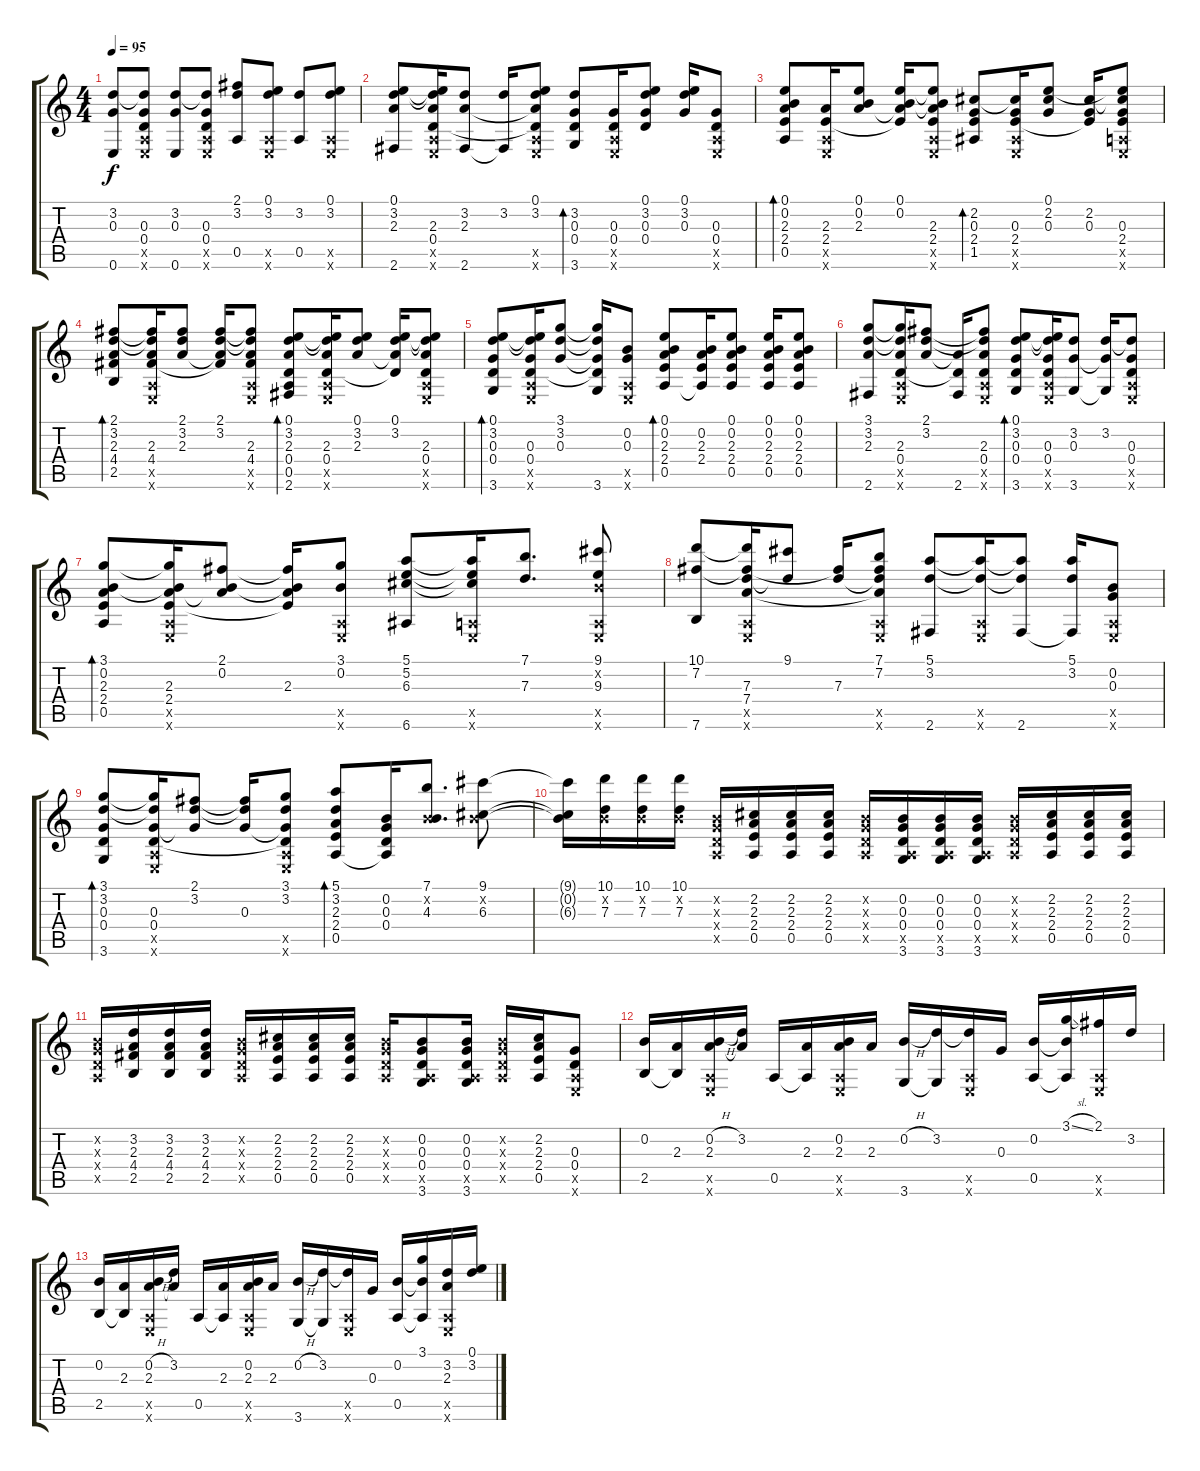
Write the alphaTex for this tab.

\track "" {instrument acousticguitarsteel}
\staff {score tabs}
\tuning (E4 B3 G3 D3 A2 E2) {hide}
\ts (4 4)
\tempo 95
\clef g2
\ks c
(3.2 0.3 0.6).8{dy f} (3.2{t} 0.3 0.4 0.5{x} 0.6{x}).8 (3.2 0.3 0.6).8 (3.2{t} 0.3 0.4 0.5{x} 0.6{x}).8 (2.1 3.2 0.5).8 (0.1 3.2 0.5{x} 0.6{x}).8 (3.2 0.5).8 (0.1 3.2 0.5{x} 0.6{x}).8 |
(0.1 3.2 2.3 2.6).8 (0.1{t} 3.2{t} 2.3 0.4 0.5{x} 0.6{x}).16 (3.2 2.3 2.6).8 (3.2 2.6{t}).16 (0.1 3.2 2.3{t} 0.4{t} 0.5{x} 0.6{x}).8 (3.2 0.3 0.4 3.6).8{bd 60} (0.3 0.4 0.5{x} 0.6{x}).16 (0.1 3.2 0.3 0.4).8 (0.1 3.2 0.3).16 (0.3 0.4 0.5{x} 0.6{x}).8 |
(0.1 0.2 2.3 2.4 0.5).8{bd 60} (2.3 2.4 0.5{x} 0.6{x}).16 (0.1 0.2 2.3).8 (0.1 0.2 2.3{t} 2.4{t}).16 (0.1{t} 0.2{t} 2.3 2.4 0.5{x} 0.6{x}).8 (2.2 0.3 2.4 1.5).8{bd 60} (2.2{t} 0.3 2.4 1.5{x} 0.6{x}).16 (0.1 2.2 0.3).8 (2.2 0.3 2.4{t}).16 (0.1{t} 2.2{t} 0.3 2.4 0.5{x} 0.6{x}).8 |
(2.1 3.2 2.3 4.4 2.5).8{bd 60} (2.1{t} 3.2{t} 2.3 4.4 0.5{x} 0.6{x}).16 (2.1 3.2 2.3).8 (2.1 3.2 2.3{t} 4.4{t}).16 (2.1{t} 3.2{t} 2.3 4.4 0.5{x} 0.6{x}).8 (0.1 3.2 2.3 0.4 0.5 2.6).8{bd 60} (0.1{t} 3.2{t} 2.3 0.4 0.5{x} 0.6{x}).16 (0.1 3.2 2.3).8 (0.1 3.2 2.3{t} 0.4{t}).16 (0.1{t} 3.2{t} 2.3 0.4 0.5{x} 0.6{x}).8 |
(0.1 3.2 0.3 0.4 3.6).8{bd 60} (0.1{t} 3.2{t} 0.3 0.4 0.5{x} 0.6{x}).16 (3.1 3.2 0.3).8 (3.1{t} 3.2{t} 0.3{t} 0.4{t} 3.6).16 (0.2 0.3 0.5{x} 0.6{x}).8 (0.1 0.2 2.3 2.4 0.5).8{bd 60} (0.2 2.3 2.4 0.5{t}).16 (0.1 0.2 2.3 2.4 0.5).8 (0.1 0.2 2.3 2.4 0.5).16 (0.1 0.2 2.3 2.4 0.5).8 |
(3.1 3.2 2.3 2.6).8 (3.1{t} 3.2{t} 2.3 0.4 0.5{x} 0.6{x}).16 (2.1 3.2 2.3{t}).8 (2.3{t} 0.4{t} 2.6).16 (2.1{t} 3.2{t} 2.3 0.4 0.5{x} 0.6{x}).8 (0.1 3.2 0.3 0.4 3.6).8{bd 60} (0.1{t} 3.2{t} 0.3 0.4 0.5{x} 0.6{x}).16 (3.2 0.3 3.6).8 (3.2 0.3{t} 3.6{t}).16 (3.2{t} 0.3 0.4 0.5{x} 0.6{x}).8 |
(3.1 0.2 2.3 2.4 0.5).8{bd 60} (3.1{t} 0.2{t} 2.3 2.4 0.5{x} 0.6{x}).16 (2.1 0.2 2.3{t}).8 (2.1{t} 0.2{t} 2.3 2.4{t}).16 (3.1 0.2 0.5{x} 0.6{x}).8 (5.1 5.2 6.3 6.6).8 (5.1{t} 5.2{t} 6.3{t} 0.5{x} 0.6{x}).16 (7.1 7.3).8{d} (9.1 0.2{x} 9.3 0.5{x} 0.6{x}).8 |
(10.1 7.2 7.6).8 (10.1{t} 7.2{t} 7.3 7.4 0.5{x} 0.6{x}).16 (9.1 7.3{t}).8 (7.2{t} 7.3).16 (7.1 7.2 7.3{t} 7.4{t} 0.5{x} 0.6{x}).8 (5.1 3.2 2.6).8 (5.1{t} 3.2{t} 0.5{x} 0.6{x}).16 (5.1{t} 3.2{t} 2.6).8 (5.1 3.2 2.6{t}).16 (0.2 0.3 0.5{x} 0.6{x}).8 |
(3.1 3.2 0.3 0.4 3.6).8{bd 60} (3.1{t} 3.2{t} 0.3 0.4 0.5{x} 0.6{x}).16 (2.1 3.2 0.3{t}).8 (2.1{t} 3.2{t} 0.3).16 (3.1 3.2 0.3{t} 0.4{t} 0.5{x} 0.6{x}).8 (5.1 3.2 2.3 2.4 0.5).8{bd 60} (0.2 0.3 0.4 0.5{t}).16 (7.1 0.2{x} 4.3).8{d} (9.1 0.2{x} 6.3).8 |
(9.1{t} 0.2{t} 6.3{t}).16 (10.1 0.2{x} 7.3).16 (10.1 0.2{x} 7.3).16 (10.1 0.2{x} 7.3).16 (0.2{x} 0.3{x} 0.4{x} 0.5{x}).16 (2.2 2.3 2.4 0.5).16 (2.2 2.3 2.4 0.5).16 (2.2 2.3 2.4 0.5).16 (0.2{x} 0.3{x} 0.4{x} 0.5{x}).16 (0.2 0.3 0.4 0.5{x} 3.6).16 (0.2 0.3 0.4 0.5{x} 3.6).16 (0.2 0.3 0.4 0.5{x} 3.6).16 (0.2{x} 0.3{x} 0.4{x} 0.5{x}).16 (2.2 2.3 2.4 0.5).16 (2.2 2.3 2.4 0.5).16 (2.2 2.3 2.4 0.5).16 |
(0.2{x} 0.3{x} 0.4{x} 0.5{x}).16 (3.2 2.3 4.4 2.5).16 (3.2 2.3 4.4 2.5).16 (3.2 2.3 4.4 2.5).16 (0.2{x} 0.3{x} 0.4{x} 0.5{x}).16 (2.2 2.3 2.4 0.5).16 (2.2 2.3 2.4 0.5).16 (2.2 2.3 2.4 0.5).16 (0.2{x} 0.3{x} 0.4{x} 0.5{x}).16 (0.2 0.3 0.4 0.5{x} 3.6).8 (0.2 0.3 0.4 0.5{x} 3.6).16 (0.2{x} 0.3{x} 0.4{x} 0.5{x}).16 (2.2 2.3 2.4 0.5).16 (0.3 0.4 0.5{x} 0.6{x}).8 |
(0.2 2.5).16 (2.3 2.5{t}).16 (0.2{h} 2.3 0.5{x} 0.6{x}).16 (3.2 2.3{t}).16 0.5.16 (2.3 0.5{t}).16 (0.2 2.3 0.5{x} 0.6{x}).16 2.3.16 (0.2{h} 3.6).16 (3.2 3.6{t}).16 (3.2{t} 0.5{x} 0.6{x}).16 0.3.16 (0.2 0.5).16 (3.1{sl} 0.2{t} 0.5{t}).16 (2.1 0.5{x} 0.6{x}).16 3.2.16 |
(0.2 2.5).16 (2.3 2.5{t}).16 (0.2{h} 2.3 0.5{x} 0.6{x}).16 (3.2 2.3{t}).16 0.5.16 (2.3 0.5{t}).16 (0.2 2.3 0.5{x} 0.6{x}).16 2.3.16 (0.2{h} 3.6).16 (3.2 3.6{t}).16 (3.2{t} 0.5{x} 0.6{x}).16 0.3.16 (0.2 0.5).16 (3.1 0.2{t} 0.5{t}).16 (3.2 2.3 0.5{x} 0.6{x}).16 (0.1 3.2).16
